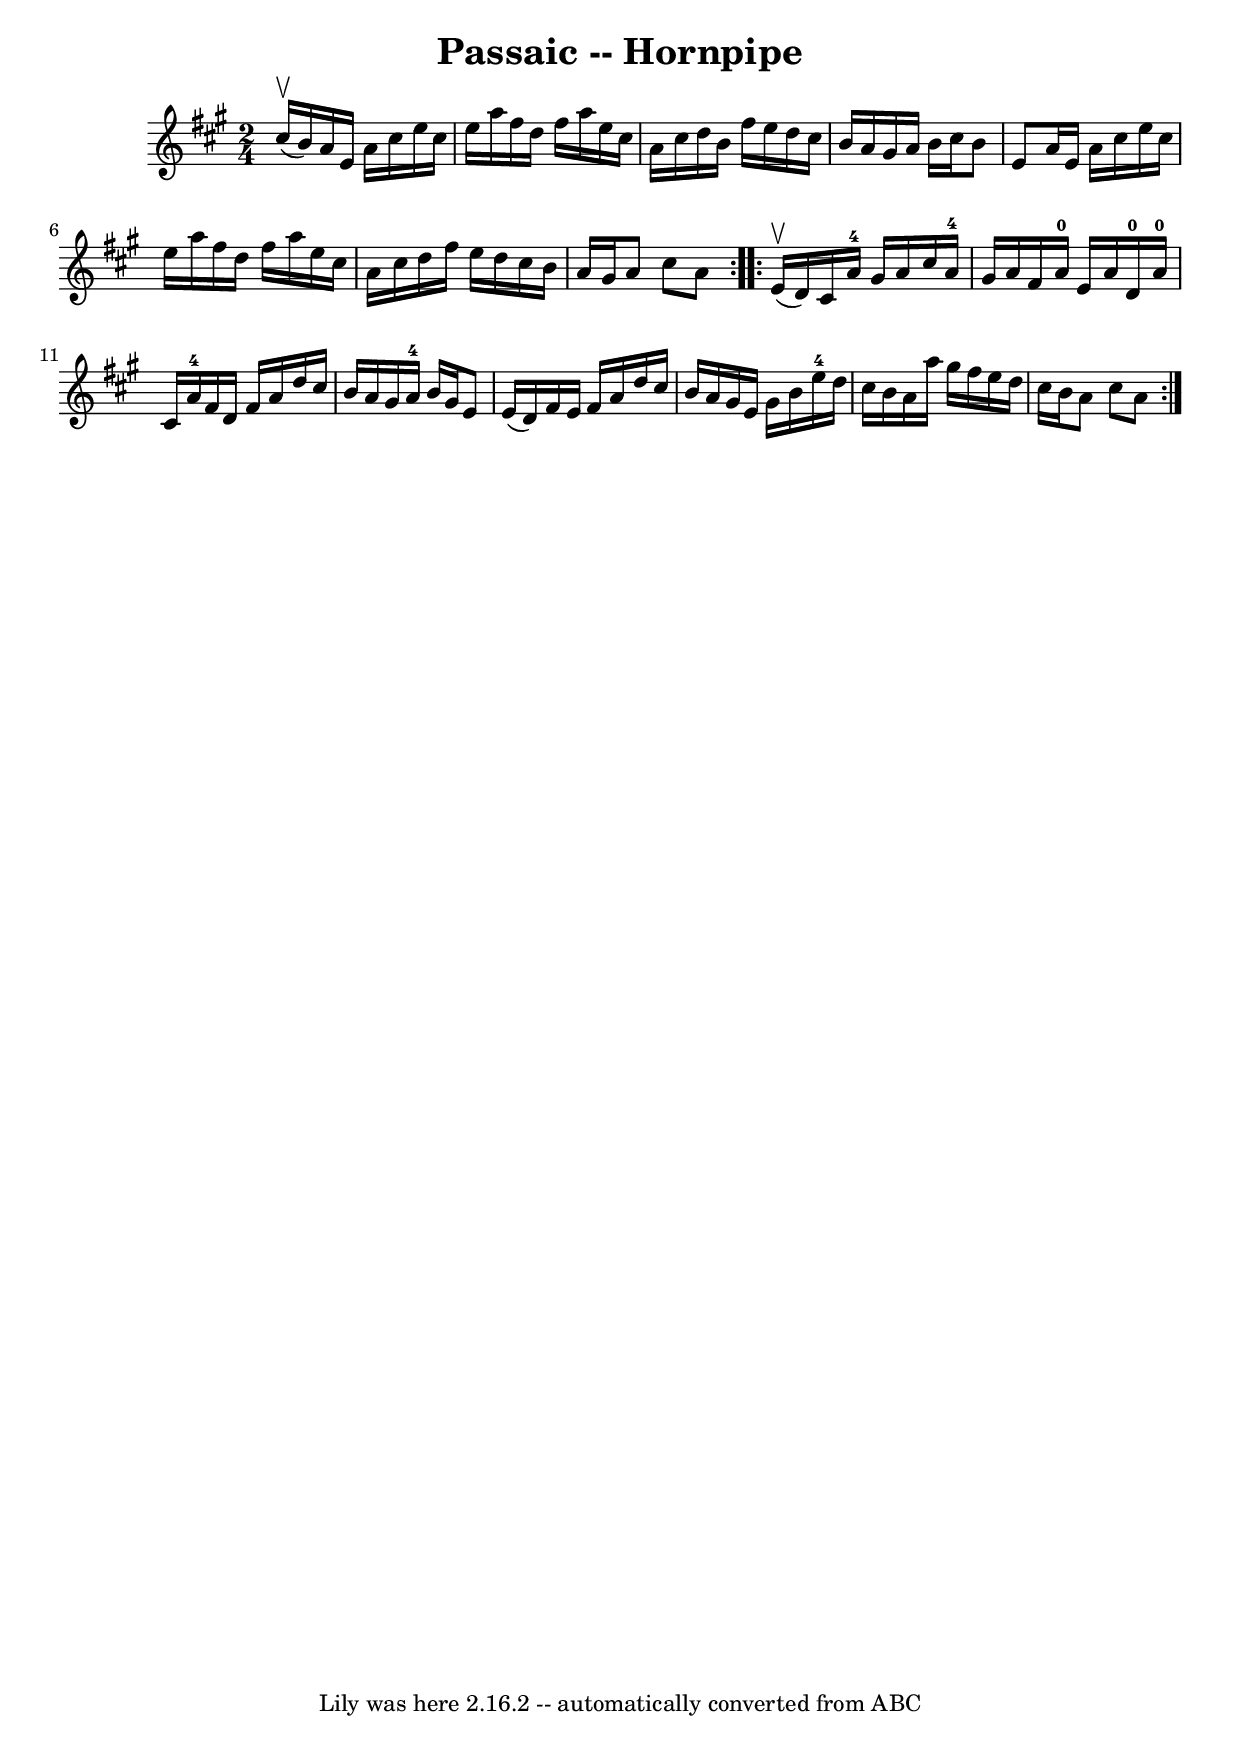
\version "2.16.2"
\include "Mammoth.ily"
\header {
  %% book = "Cole's 1000 Fiddle Tunes"
 crossRefNumber = "1"
 footnotes = ""
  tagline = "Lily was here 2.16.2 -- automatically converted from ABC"
  title = "Passaic -- Hornpipe"

}
voicedefault =  {



  \repeat volta 2 {

    \time 2/4 
    \key a \major cs''16 (^\upbow b'16)  |
 a'16 e'16 a'16 cs''16 e''16 cs''16 e''16 a''16   |
 fs''16 d''16 fs''16 a''16 e''16 cs''16 a'16 cs''16   |
 d''16 b'16 fs''16 e''16 d''16 cs''16 b'16 a'16   |
 gs'16 a'16 b'16 cs''16 b'8 e'8   |
 a'16 e'16 a'16 cs''16 e''16 cs''16 e''16 a''16   |
 fs''16 d''16 fs''16 a''16 e''16 cs''16 a'16 cs''16   |
 d''16 fs''16 e''16 d''16 cs''16 b'16 a'16 gs'16    |
 a'8 cs''8 a'8  
  }     
  \repeat volta 2 {
 e'16 (^\upbow d'16)  |
 cs'16 a'16-4 gs'16 a'16 cs''16 a'16-4 gs'16 a'16  |
 fs'16 a'16-0 e'16 a'16 d'16-0 a'16-0 cs'16 a'16-4 |
 fs'16 d'16 fs'16 a'16 d''16 cs''16 b'16 a'16   |
 gs'16 a'16-4 b'16 gs'16 e'8 e'16 (d'16)  |
 fs'16 e'16 fs'16 a'16 d''16 cs''16 b'16 a'16   |
 gs'16 e'16 gs'16 b'16 e''16-4 d''16 cs''16 b'16   |
 a'16 a''16 gs''16 fs''16 e''16 d''16 cs''16 b'16   |
 a'8    
 cs''8 a'8  
  }   

}

\score{
  <<

    \context Staff="default"
    {
      \voicedefault 
      
    }

  >>
  \layout {
    
  }
  \midi {
  }

}
